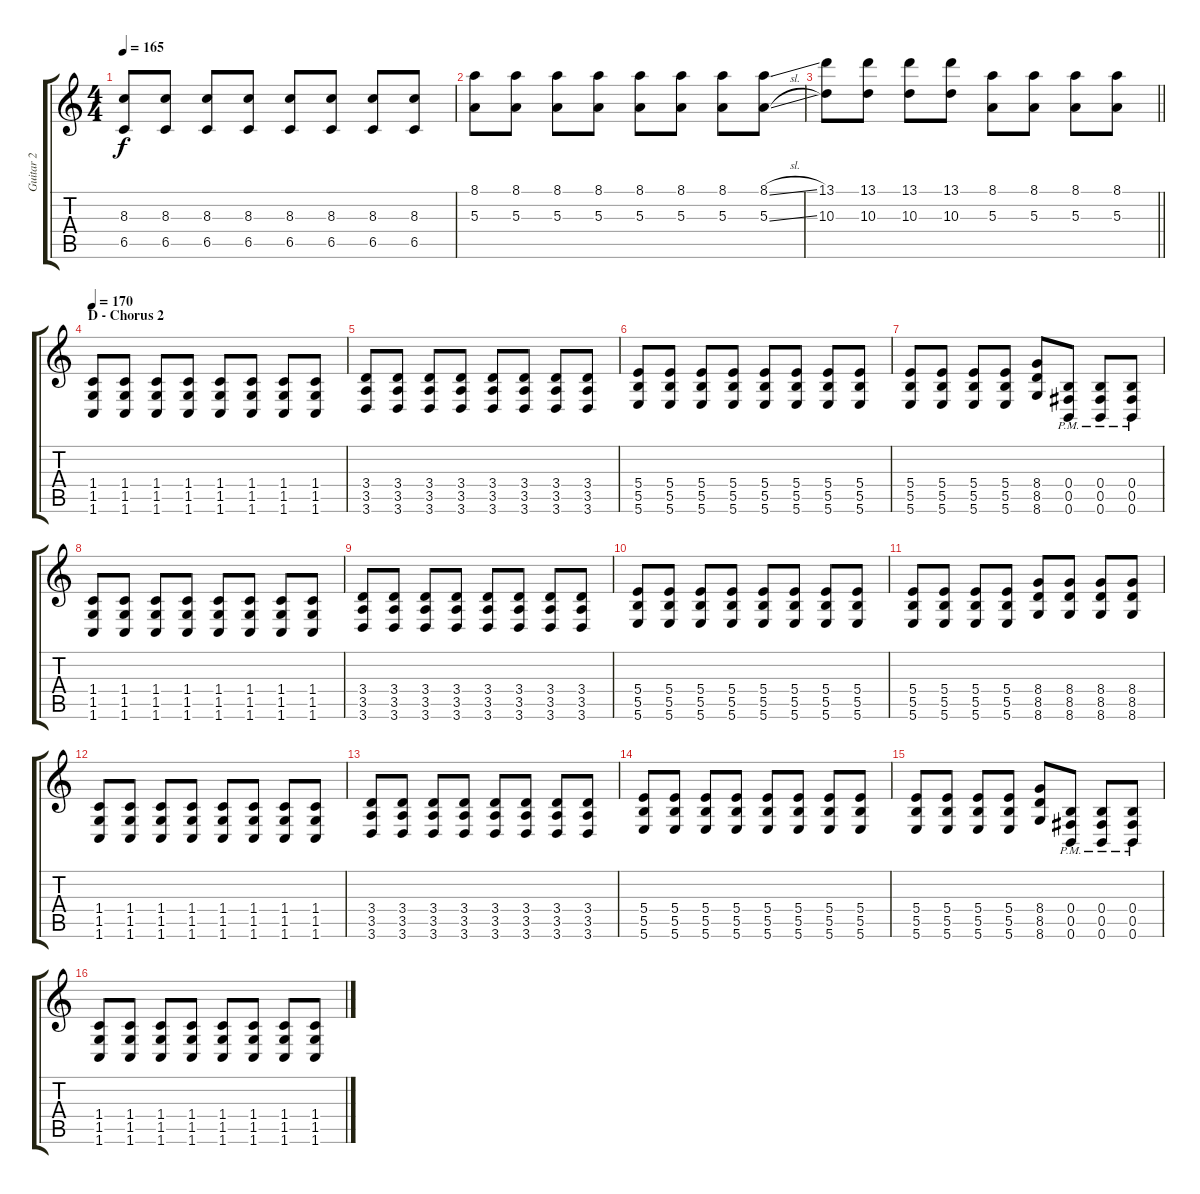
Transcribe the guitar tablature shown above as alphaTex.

\track ("Guitar 2" "Guitar 2") {instrument distortionguitar}
\staff {score tabs}
\tuning (Db4 Ab3 E3 B2 Gb2 B1) {hide}
\ts (4 4)
\tempo 165
\clef g2
\ks c
(8.3 6.5).8{dy f} (8.3 6.5).8 (8.3 6.5).8 (8.3 6.5).8 (8.3 6.5).8 (8.3 6.5).8 (8.3 6.5).8 (8.3 6.5).8 |
(8.1 5.3).8 (8.1 5.3).8 (8.1 5.3).8 (8.1 5.3).8 (8.1 5.3).8 (8.1 5.3).8 (8.1 5.3).8 (8.1{sl} 5.3{sl}).8 |
\barLineRight lightlight
(13.1 10.3).8 (13.1 10.3).8 (13.1 10.3).8 (13.1 10.3).8 (8.1 5.3).8 (8.1 5.3).8 (8.1 5.3).8 (8.1 5.3).8 |
\section ("" "D - Chorus 2")
\tempo 170
(1.4 1.5 1.6).8 (1.4 1.5 1.6).8 (1.4 1.5 1.6).8 (1.4 1.5 1.6).8 (1.4 1.5 1.6).8 (1.4 1.5 1.6).8 (1.4 1.5 1.6).8 (1.4 1.5 1.6).8 |
(3.4 3.5 3.6).8 (3.4 3.5 3.6).8 (3.4 3.5 3.6).8 (3.4 3.5 3.6).8 (3.4 3.5 3.6).8 (3.4 3.5 3.6).8 (3.4 3.5 3.6).8 (3.4 3.5 3.6).8 |
(5.4 5.5 5.6).8 (5.4 5.5 5.6).8 (5.4 5.5 5.6).8 (5.4 5.5 5.6).8 (5.4 5.5 5.6).8 (5.4 5.5 5.6).8 (5.4 5.5 5.6).8 (5.4 5.5 5.6).8 |
(5.4 5.5 5.6).8 (5.4 5.5 5.6).8 (5.4 5.5 5.6).8 (5.4 5.5 5.6).8 (8.4 8.5 8.6).8 (0.4{pm} 0.5{pm} 0.6{pm}).8 (0.4{pm} 0.5{pm} 0.6{pm}).8 (0.4{pm} 0.5{pm} 0.6{pm}).8 |
(1.4 1.5 1.6).8 (1.4 1.5 1.6).8 (1.4 1.5 1.6).8 (1.4 1.5 1.6).8 (1.4 1.5 1.6).8 (1.4 1.5 1.6).8 (1.4 1.5 1.6).8 (1.4 1.5 1.6).8 |
(3.4 3.5 3.6).8 (3.4 3.5 3.6).8 (3.4 3.5 3.6).8 (3.4 3.5 3.6).8 (3.4 3.5 3.6).8 (3.4 3.5 3.6).8 (3.4 3.5 3.6).8 (3.4 3.5 3.6).8 |
(5.4 5.5 5.6).8 (5.4 5.5 5.6).8 (5.4 5.5 5.6).8 (5.4 5.5 5.6).8 (5.4 5.5 5.6).8 (5.4 5.5 5.6).8 (5.4 5.5 5.6).8 (5.4 5.5 5.6).8 |
(5.4 5.5 5.6).8 (5.4 5.5 5.6).8 (5.4 5.5 5.6).8 (5.4 5.5 5.6).8 (8.4 8.5 8.6).8 (8.4 8.5 8.6).8 (8.4 8.5 8.6).8 (8.4 8.5 8.6).8 |
(1.4 1.5 1.6).8 (1.4 1.5 1.6).8 (1.4 1.5 1.6).8 (1.4 1.5 1.6).8 (1.4 1.5 1.6).8 (1.4 1.5 1.6).8 (1.4 1.5 1.6).8 (1.4 1.5 1.6).8 |
(3.4 3.5 3.6).8 (3.4 3.5 3.6).8 (3.4 3.5 3.6).8 (3.4 3.5 3.6).8 (3.4 3.5 3.6).8 (3.4 3.5 3.6).8 (3.4 3.5 3.6).8 (3.4 3.5 3.6).8 |
(5.4 5.5 5.6).8 (5.4 5.5 5.6).8 (5.4 5.5 5.6).8 (5.4 5.5 5.6).8 (5.4 5.5 5.6).8 (5.4 5.5 5.6).8 (5.4 5.5 5.6).8 (5.4 5.5 5.6).8 |
(5.4 5.5 5.6).8 (5.4 5.5 5.6).8 (5.4 5.5 5.6).8 (5.4 5.5 5.6).8 (8.4 8.5 8.6).8 (0.4{pm} 0.5{pm} 0.6{pm}).8 (0.4{pm} 0.5{pm} 0.6{pm}).8 (0.4{pm} 0.5{pm} 0.6{pm}).8 |
(1.4 1.5 1.6).8 (1.4 1.5 1.6).8 (1.4 1.5 1.6).8 (1.4 1.5 1.6).8 (1.4 1.5 1.6).8 (1.4 1.5 1.6).8 (1.4 1.5 1.6).8 (1.4 1.5 1.6).8
